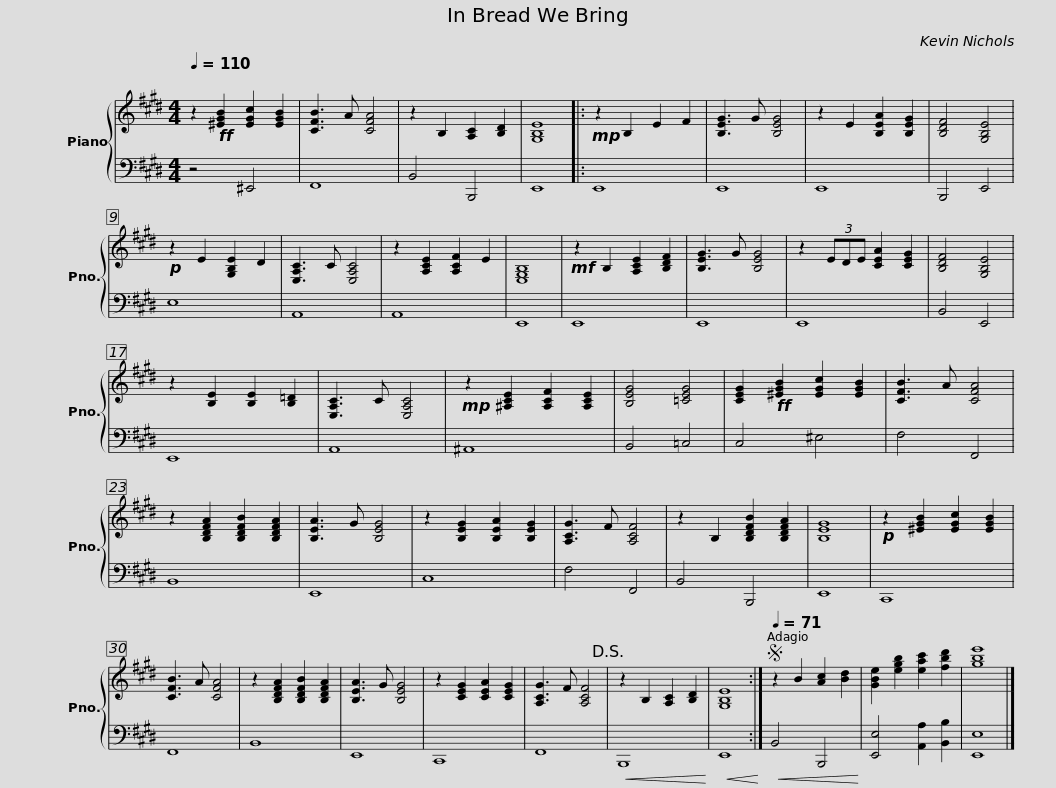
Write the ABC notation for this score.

X:1
%%score { 1 | 2 }
L:1/8
Q:1/4=110
M:4/4
I:linebreak $
K:E
V:1 treble
V:2 bass
V:1
 z2!ff! [^EGB]2 [EGc]2 [EGB]2 | [CFB]3 A [CFA]4 | z2 B,2 [A,C]2 [B,D]2 | [G,B,E]8 |:!mp! z2 B,2 E2 F2 | %5
 [B,EG]3 G [B,EG]4 | z2 E2 [B,EA]2 [B,EG]2 | [B,DF]4 [G,B,E]4 |!p! z2 E2 [G,B,E]2 D2 |$ [E,A,C]3 C [E,A,C]4 | %10
 z2 [A,CE]2 [A,CF]2 E2 | [E,G,B,]8 |!mf! z2 B,2 [A,CE]2 [B,DF]2 | [B,EG]3 G [B,EG]4 | z2 (3EDE [CEA]2 [CEG]2 | %15
 [B,DF]4 [G,B,E]4 | z2 [B,E]2 [B,E]2 [B,=D]2 | [E,A,C]3 C [E,A,C]4 |$!mp! z2 [^A,CE]2 [A,CF]2 [A,CE]2 | [B,EG]4 [=CEG]4 | %20
 [CEG]2!ff! [^EGB]2 [EGc]2 [EGB]2 | [CFB]3 A [CFA]4 | z2 [B,DFA]2 [B,DFB]2 [B,DFA]2 | [B,EA]3 G [B,EG]4 | z2 [B,EG]2 [B,EA]2 [B,EG]2 | %25
 [A,CG]3 F [A,CF]4 |$ z2 B,2 [B,DFB]2 [B,DFA]2 | [B,EG]8 |!p! z2 [^EGB]2 [EGc]2 [EGB]2 | [CFB]3 A [CFA]4 | %30
 z2 [B,DFA]2 [B,DFB]2 [B,DFA]2 | [B,EA]3 G [B,EG]4 | z2 [CEG]2 [CEA]2 [CEG]2 | [A,CG]3 F [A,CF]4!D.S.! | z2 B,2 [A,C]2 [B,D]2 |$ %35
 [G,B,E]8 :|S[Q:1/4=71] z2 B2 [Ac]2 [Bd]2 | [GBe]2 [egb]2 [eac']2 [fbd']2 | [gbe']8 |] %39
V:2
 z4 ^E,,4 | F,,8 | B,,4 B,,,4 | E,,8 |: E,,8 | %5
 E,,8 | E,,8 | B,,,4 E,,4 | E,8 |$ A,,8 | %10
 A,,8 | E,,8 | E,,8 | E,,8 | E,,8 | %15
 B,,4 E,,4 | E,,8 | A,,8 |$ ^A,,8 | B,,4 =C,4 | %20
 C,4 ^E,4 | F,4 F,,4 | B,,8 | E,,8 | C,8 | %25
 F,4 F,,4 |$ B,,4 B,,,4 | E,,8 | C,,8 | F,,8 | %30
 B,,8 | E,,8 | C,,8 | F,,8 |!<(! B,,,8!<)! |$ %35
!<(! E,,8!<)! :|!<(! B,,4 B,,,4!<)! | [E,,E,]4 [A,,A,]2 [B,,B,]2 | [E,,E,]8 |] %39
